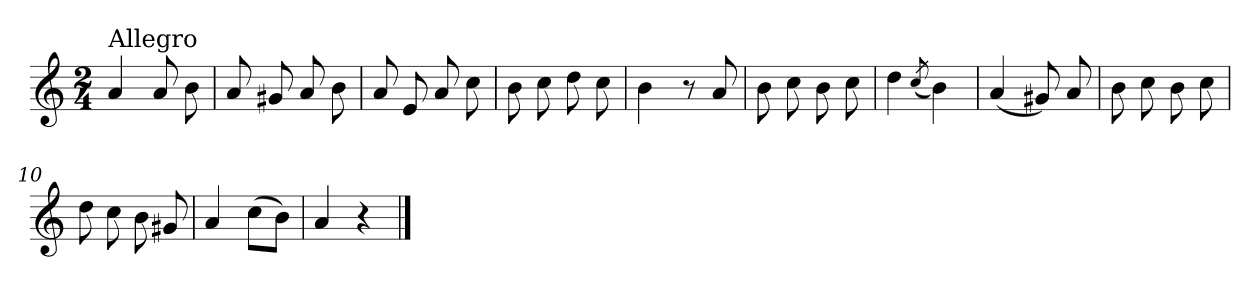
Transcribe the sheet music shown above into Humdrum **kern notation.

**kern
*part1
*staff1
*clefG2
*k[]
*C:
*M2/4
=1
!LO:TX:a:t=Allegro
4a/
8a/
8b\
=2
8a/
8g#X/
8a/
8b\
=3
8a/
8e/
8a/
8cc\
=4
8b\
8cc\
8dd\
8cc\
=5
4b\
8r
8a/
=6
8b\
8cc\
8b\
8cc\
=7
4dd\
(<8qcc/
4b\)
!!LO:LB:g=z
=8
(<4a/
8g#X/)
8a/
=9
8b\
8cc\
8b\
8cc\
=10
8dd\
8cc\
8b\
8g#X/
=11
4a/
(>8cc\L
8b\J)
=12
4a/
4r
==
*-
